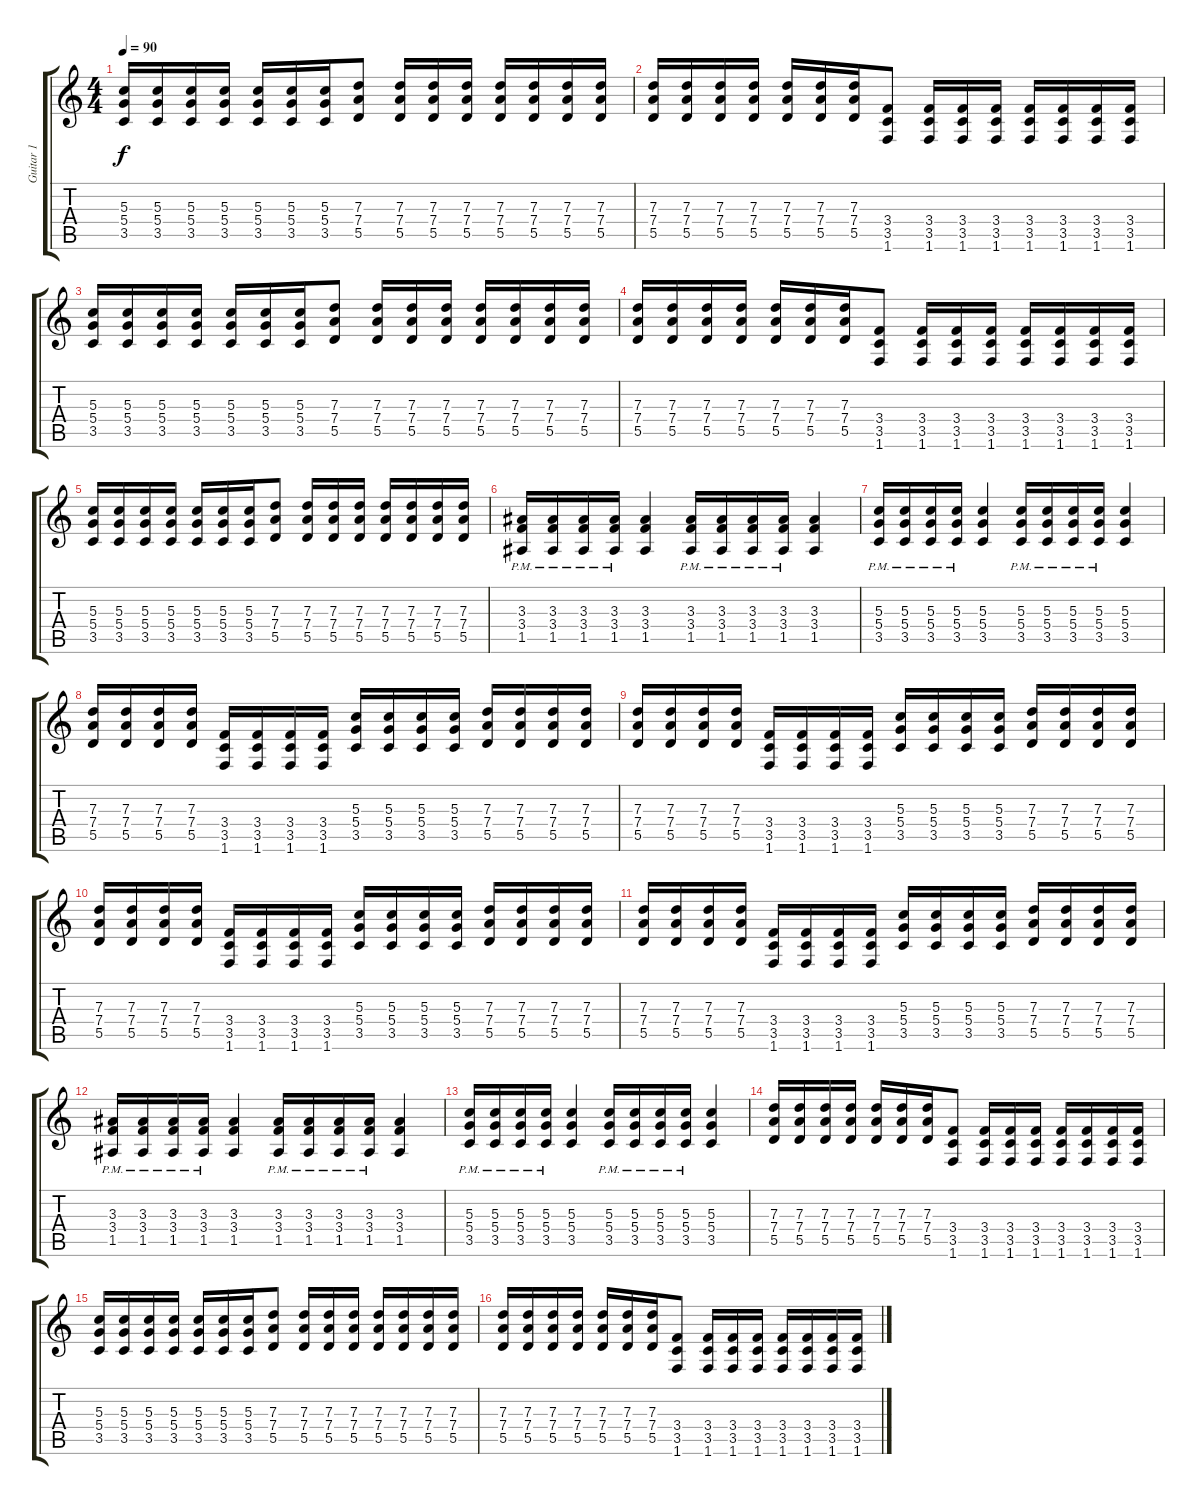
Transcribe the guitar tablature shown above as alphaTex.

\track ("Guitar 1" "Guitar 1") {instrument distortionguitar}
\staff {score tabs}
\tuning (E4 B3 G3 D3 A2 E2) {hide}
\ts (4 4)
\tempo 90
\clef g2
\ks c
(5.3 5.4 3.5).16{dy f} (5.3 5.4 3.5).16 (5.3 5.4 3.5).16 (5.3 5.4 3.5).16 (5.3 5.4 3.5).16 (5.3 5.4 3.5).16 (5.3 5.4 3.5).16 (7.3 7.4 5.5).8 (7.3 7.4 5.5).16 (7.3 7.4 5.5).16 (7.3 7.4 5.5).16 (7.3 7.4 5.5).16 (7.3 7.4 5.5).16 (7.3 7.4 5.5).16 (7.3 7.4 5.5).16 |
(7.3 7.4 5.5).16 (7.3 7.4 5.5).16 (7.3 7.4 5.5).16 (7.3 7.4 5.5).16 (7.3 7.4 5.5).16 (7.3 7.4 5.5).16 (7.3 7.4 5.5).16 (3.4 3.5 1.6).8 (3.4 3.5 1.6).16 (3.4 3.5 1.6).16 (3.4 3.5 1.6).16 (3.4 3.5 1.6).16 (3.4 3.5 1.6).16 (3.4 3.5 1.6).16 (3.4 3.5 1.6).16 |
(5.3 5.4 3.5).16 (5.3 5.4 3.5).16 (5.3 5.4 3.5).16 (5.3 5.4 3.5).16 (5.3 5.4 3.5).16 (5.3 5.4 3.5).16 (5.3 5.4 3.5).16 (7.3 7.4 5.5).8 (7.3 7.4 5.5).16 (7.3 7.4 5.5).16 (7.3 7.4 5.5).16 (7.3 7.4 5.5).16 (7.3 7.4 5.5).16 (7.3 7.4 5.5).16 (7.3 7.4 5.5).16 |
(7.3 7.4 5.5).16 (7.3 7.4 5.5).16 (7.3 7.4 5.5).16 (7.3 7.4 5.5).16 (7.3 7.4 5.5).16 (7.3 7.4 5.5).16 (7.3 7.4 5.5).16 (3.4 3.5 1.6).8 (3.4 3.5 1.6).16 (3.4 3.5 1.6).16 (3.4 3.5 1.6).16 (3.4 3.5 1.6).16 (3.4 3.5 1.6).16 (3.4 3.5 1.6).16 (3.4 3.5 1.6).16 |
(5.3 5.4 3.5).16 (5.3 5.4 3.5).16 (5.3 5.4 3.5).16 (5.3 5.4 3.5).16 (5.3 5.4 3.5).16 (5.3 5.4 3.5).16 (5.3 5.4 3.5).16 (7.3 7.4 5.5).8 (7.3 7.4 5.5).16 (7.3 7.4 5.5).16 (7.3 7.4 5.5).16 (7.3 7.4 5.5).16 (7.3 7.4 5.5).16 (7.3 7.4 5.5).16 (7.3 7.4 5.5).16 |
(3.3{pm} 3.4{pm} 1.5{pm}).16 (3.3{pm} 3.4{pm} 1.5{pm}).16 (3.3{pm} 3.4{pm} 1.5{pm}).16 (3.3{pm} 3.4{pm} 1.5{pm}).16 (3.3 3.4 1.5).4 (3.3{pm} 3.4{pm} 1.5{pm}).16 (3.3{pm} 3.4{pm} 1.5{pm}).16 (3.3{pm} 3.4{pm} 1.5{pm}).16 (3.3{pm} 3.4{pm} 1.5{pm}).16 (3.3 3.4 1.5).4 |
(5.3{pm} 5.4{pm} 3.5{pm}).16 (5.3{pm} 5.4{pm} 3.5{pm}).16 (5.3{pm} 5.4{pm} 3.5{pm}).16 (5.3{pm} 5.4{pm} 3.5{pm}).16 (5.3 5.4 3.5).4 (5.3{pm} 5.4{pm} 3.5{pm}).16 (5.3{pm} 5.4{pm} 3.5{pm}).16 (5.3{pm} 5.4{pm} 3.5{pm}).16 (5.3{pm} 5.4{pm} 3.5{pm}).16 (5.3 5.4 3.5).4 |
(7.3 7.4 5.5).16 (7.3 7.4 5.5).16 (7.3 7.4 5.5).16 (7.3 7.4 5.5).16 (3.4 3.5 1.6).16 (3.4 3.5 1.6).16 (3.4 3.5 1.6).16 (3.4 3.5 1.6).16 (5.3 5.4 3.5).16 (5.3 5.4 3.5).16 (5.3 5.4 3.5).16 (5.3 5.4 3.5).16 (7.3 7.4 5.5).16 (7.3 7.4 5.5).16 (7.3 7.4 5.5).16 (7.3 7.4 5.5).16 |
(7.3 7.4 5.5).16 (7.3 7.4 5.5).16 (7.3 7.4 5.5).16 (7.3 7.4 5.5).16 (3.4 3.5 1.6).16 (3.4 3.5 1.6).16 (3.4 3.5 1.6).16 (3.4 3.5 1.6).16 (5.3 5.4 3.5).16 (5.3 5.4 3.5).16 (5.3 5.4 3.5).16 (5.3 5.4 3.5).16 (7.3 7.4 5.5).16 (7.3 7.4 5.5).16 (7.3 7.4 5.5).16 (7.3 7.4 5.5).16 |
(7.3 7.4 5.5).16 (7.3 7.4 5.5).16 (7.3 7.4 5.5).16 (7.3 7.4 5.5).16 (3.4 3.5 1.6).16 (3.4 3.5 1.6).16 (3.4 3.5 1.6).16 (3.4 3.5 1.6).16 (5.3 5.4 3.5).16 (5.3 5.4 3.5).16 (5.3 5.4 3.5).16 (5.3 5.4 3.5).16 (7.3 7.4 5.5).16 (7.3 7.4 5.5).16 (7.3 7.4 5.5).16 (7.3 7.4 5.5).16 |
(7.3 7.4 5.5).16 (7.3 7.4 5.5).16 (7.3 7.4 5.5).16 (7.3 7.4 5.5).16 (3.4 3.5 1.6).16 (3.4 3.5 1.6).16 (3.4 3.5 1.6).16 (3.4 3.5 1.6).16 (5.3 5.4 3.5).16 (5.3 5.4 3.5).16 (5.3 5.4 3.5).16 (5.3 5.4 3.5).16 (7.3 7.4 5.5).16 (7.3 7.4 5.5).16 (7.3 7.4 5.5).16 (7.3 7.4 5.5).16 |
(3.3{pm} 3.4{pm} 1.5{pm}).16 (3.3{pm} 3.4{pm} 1.5{pm}).16 (3.3{pm} 3.4{pm} 1.5{pm}).16 (3.3{pm} 3.4{pm} 1.5{pm}).16 (3.3 3.4 1.5).4 (3.3{pm} 3.4{pm} 1.5{pm}).16 (3.3{pm} 3.4{pm} 1.5{pm}).16 (3.3{pm} 3.4{pm} 1.5{pm}).16 (3.3{pm} 3.4{pm} 1.5{pm}).16 (3.3 3.4 1.5).4 |
(5.3{pm} 5.4{pm} 3.5{pm}).16 (5.3{pm} 5.4{pm} 3.5{pm}).16 (5.3{pm} 5.4{pm} 3.5{pm}).16 (5.3{pm} 5.4{pm} 3.5{pm}).16 (5.3 5.4 3.5).4 (5.3{pm} 5.4{pm} 3.5{pm}).16 (5.3{pm} 5.4{pm} 3.5{pm}).16 (5.3{pm} 5.4{pm} 3.5{pm}).16 (5.3{pm} 5.4{pm} 3.5{pm}).16 (5.3 5.4 3.5).4 |
(7.3 7.4 5.5).16 (7.3 7.4 5.5).16 (7.3 7.4 5.5).16 (7.3 7.4 5.5).16 (7.3 7.4 5.5).16 (7.3 7.4 5.5).16 (7.3 7.4 5.5).16 (3.4 3.5 1.6).8 (3.4 3.5 1.6).16 (3.4 3.5 1.6).16 (3.4 3.5 1.6).16 (3.4 3.5 1.6).16 (3.4 3.5 1.6).16 (3.4 3.5 1.6).16 (3.4 3.5 1.6).16 |
(5.3 5.4 3.5).16 (5.3 5.4 3.5).16 (5.3 5.4 3.5).16 (5.3 5.4 3.5).16 (5.3 5.4 3.5).16 (5.3 5.4 3.5).16 (5.3 5.4 3.5).16 (7.3 7.4 5.5).8 (7.3 7.4 5.5).16 (7.3 7.4 5.5).16 (7.3 7.4 5.5).16 (7.3 7.4 5.5).16 (7.3 7.4 5.5).16 (7.3 7.4 5.5).16 (7.3 7.4 5.5).16 |
(7.3 7.4 5.5).16 (7.3 7.4 5.5).16 (7.3 7.4 5.5).16 (7.3 7.4 5.5).16 (7.3 7.4 5.5).16 (7.3 7.4 5.5).16 (7.3 7.4 5.5).16 (3.4 3.5 1.6).8 (3.4 3.5 1.6).16 (3.4 3.5 1.6).16 (3.4 3.5 1.6).16 (3.4 3.5 1.6).16 (3.4 3.5 1.6).16 (3.4 3.5 1.6).16 (3.4 3.5 1.6).16
